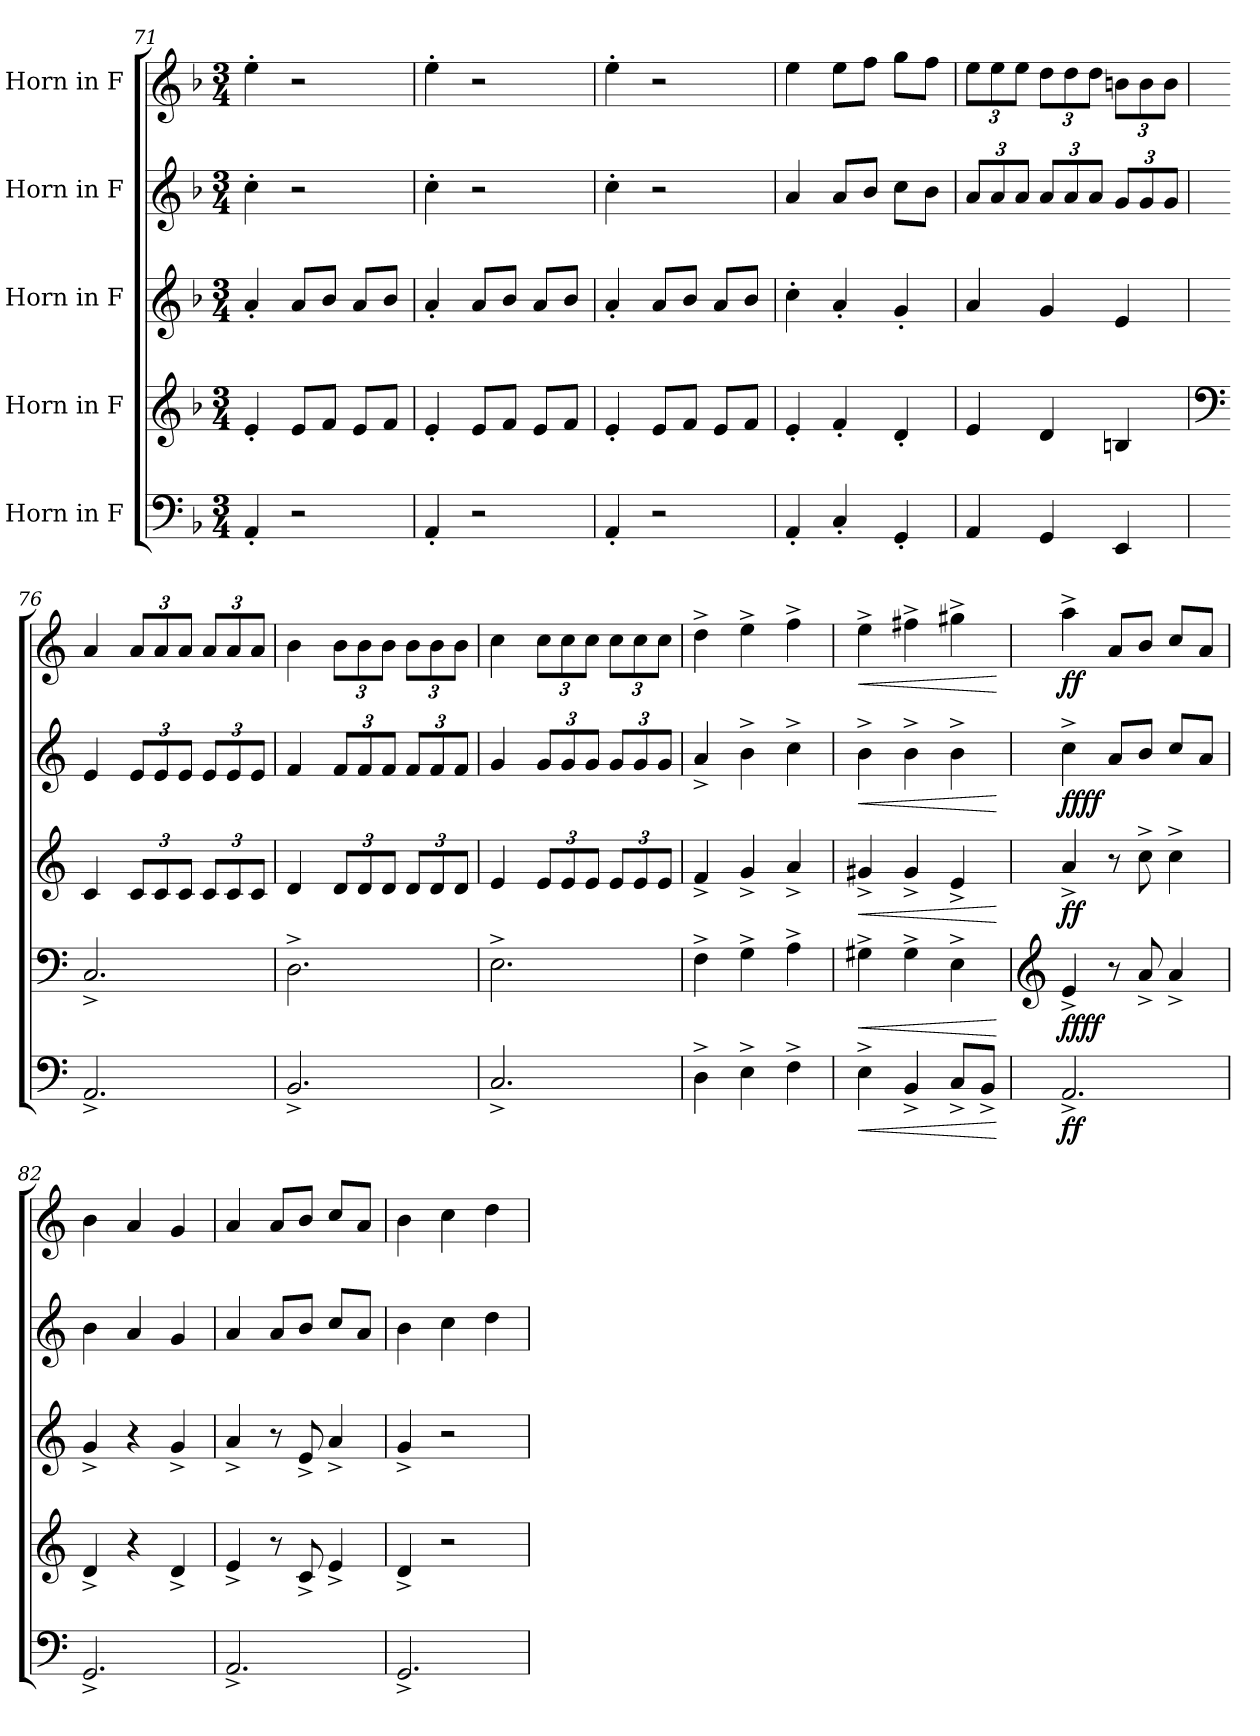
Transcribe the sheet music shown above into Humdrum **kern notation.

**kern	**dynam	**kern	**dynam	**kern	**dynam	**kern	**dynam	**kern	**dynam
*part5	*part5	*part4	*part4	*part3	*part3	*part2	*part2	*part1	*part1
*staff5	*staff5	*staff4	*staff4	*staff3	*staff3	*staff2	*staff2	*staff1	*staff1
*I"Horn in F	*	*I"Horn in F	*	*I"Horn in F	*	*I"Horn in F	*	*I"Horn in F	*
*clefF4	*	*clefG2	*	*clefG2	*	*clefG2	*	*clefG2	*
*ITrd4c7	*	*ITrd4c7	*	*ITrd4c7	*	*ITrd4c7	*	*ITrd4c7	*
*k[b-e-]	*	*k[b-e-]	*	*k[b-e-]	*	*k[b-e-]	*	*k[b-e-]	*
*M3/4	*	*M3/4	*	*M3/4	*	*M3/4	*	*M3/4	*
=71	=71	=71	=71	=71	=71	=71	=71	=71	=71
4DD'/	.	4A'/	.	4d'/	.	4f'\	.	4a'\	.
2r	.	8A/L	.	8d/L	.	2r	.	2r	.
.	.	8B-/J	.	8e-/J	.	.	.	.	.
.	.	8A/L	.	8d/L	.	.	.	.	.
.	.	8B-/J	.	8e-/J	.	.	.	.	.
=72	=72	=72	=72	=72	=72	=72	=72	=72	=72
4DD'/	.	4A'/	.	4d'/	.	4f'\	.	4a'\	.
2r	.	8A/L	.	8d/L	.	2r	.	2r	.
.	.	8B-/J	.	8e-/J	.	.	.	.	.
.	.	8A/L	.	8d/L	.	.	.	.	.
.	.	8B-/J	.	8e-/J	.	.	.	.	.
=73	=73	=73	=73	=73	=73	=73	=73	=73	=73
4DD'/	.	4A'/	.	4d'/	.	4f'\	.	4a'\	.
2r	.	8A/L	.	8d/L	.	2r	.	2r	.
.	.	8B-/J	.	8e-/J	.	.	.	.	.
.	.	8A/L	.	8d/L	.	.	.	.	.
.	.	8B-/J	.	8e-/J	.	.	.	.	.
=74	=74	=74	=74	=74	=74	=74	=74	=74	=74
4DD'/	.	4A'/	.	4f'\	.	4d/	.	4a\	.
4FF'/	.	4B-'/	.	4d'/	.	8d/L	.	8a\L	.
.	.	.	.	.	.	8e-/J	.	8b-\J	.
4CC'/	.	4G'/	.	4c'/	.	8f\L	.	8cc\L	.
.	.	.	.	.	.	8e-\J	.	8b-\J	.
!!LO:LB:g=z
=75	=75	=75	=75	=75	=75	=75	=75	=75	=75
*	*	*	*	*	*	*Xbrackettup	*	*Xbrackettup	*
4DD/	.	4A/	.	4d/	.	12d/L	.	12a\L	.
.	.	.	.	.	.	12d/	.	12a\	.
.	.	.	.	.	.	12d/J	.	12a\J	.
4CC/	.	4G/	.	4c/	.	12d/L	.	12g\L	.
.	.	.	.	.	.	12d/	.	12g\	.
.	.	.	.	.	.	12d/J	.	12g\J	.
4AAA/	.	4En/	.	4A/	.	12c/L	.	12en\L	.
.	.	.	.	.	.	12c/	.	12e\	.
.	.	.	.	.	.	12c/J	.	12e\J	.
=76	=76	=76	=76	=76	=76	=76	=76	=76	=76
*	*	*clefF4	*	*	*	*	*	*	*
*k[b-]	*	*k[b-]	*	*k[b-]	*	*k[b-]	*	*k[b-]	*
2.DD^/	.	2.FF^/	.	4F/	.	4A/	.	4d/	.
*	*	*	*	*Xbrackettup	*	*	*	*	*
.	.	.	.	12F/L	.	12A/L	.	12d/L	.
.	.	.	.	12F/	.	12A/	.	12d/	.
.	.	.	.	12F/J	.	12A/J	.	12d/J	.
.	.	.	.	12F/L	.	12A/L	.	12d/L	.
.	.	.	.	12F/	.	12A/	.	12d/	.
.	.	.	.	12F/J	.	12A/J	.	12d/J	.
=77	=77	=77	=77	=77	=77	=77	=77	=77	=77
2.EE^/	.	2.GG^\	.	4G/	.	4B-/	.	4e\	.
.	.	.	.	12G/L	.	12B-/L	.	12e\L	.
.	.	.	.	12G/	.	12B-/	.	12e\	.
.	.	.	.	12G/J	.	12B-/J	.	12e\J	.
.	.	.	.	12G/L	.	12B-/L	.	12e\L	.
.	.	.	.	12G/	.	12B-/	.	12e\	.
.	.	.	.	12G/J	.	12B-/J	.	12e\J	.
=78	=78	=78	=78	=78	=78	=78	=78	=78	=78
2.FF^/	.	2.AA^\	.	4A/	.	4c/	.	4f\	.
.	.	.	.	12A/L	.	12c/L	.	12f\L	.
.	.	.	.	12A/	.	12c/	.	12f\	.
.	.	.	.	12A/J	.	12c/J	.	12f\J	.
.	.	.	.	12A/L	.	12c/L	.	12f\L	.
.	.	.	.	12A/	.	12c/	.	12f\	.
.	.	.	.	12A/J	.	12c/J	.	12f\J	.
=79	=79	=79	=79	=79	=79	=79	=79	=79	=79
4GG^\	.	4BB-^\	.	4B-^/	.	4d^/	.	4g^\	.
4AA^\	.	4C^\	.	4c^/	.	4e^\	.	4a^\	.
4BB-^\	.	4D^\	.	4d^/	.	4f^\	.	4b-^\	.
!!LO:PB:g=z
=80	=80	=80	=80	=80	=80	=80	=80	=80	=80
!	!LO:HP:b	!	!LO:HP:b	!	!LO:HP:b	!	!LO:HP:b	!	!LO:HP:b
4AA^\	<	4C#X^\	<	4c#X^/	<	4e^\	<	4a^\	<
4EE^/	.	4C#^\	.	4c#^/	.	4e^\	.	4bn^\	.
8FF^/L	.	4AA^\	.	4A^/	.	4e^\	.	4cc#X^\	.
8EE^/J	.	.	.	.	.	.	.	.	.
.	[	.	[	.	[	.	[	.	[
=81	=81	=81	=81	=81	=81	=81	=81	=81	=81
*	*	*clefG2	*	*	*	*	*	*	*
!	!LO:DY:b	!	!LO:DY:b	!	!	!	!	!	!
!	!	!	!LO:DY:n=1:b	!	!LO:DY:b	!	!LO:DY:b	!	!
!	!	!	!	!	!	!	!LO:DY:n=1:b	!	!LO:DY:b
2.DD^/	ff	4A^/	ff ff	4d^/	ff	4f^\	ff ff	4dd^\	ff
.	.	8r	.	8r	.	8d/L	.	8d/L	.
.	.	8d^/	.	8f^\	.	8e/J	.	8e/J	.
.	.	4d^/	.	4f^\	.	8f/L	.	8f/L	.
.	.	.	.	.	.	8d/J	.	8d/J	.
=82	=82	=82	=82	=82	=82	=82	=82	=82	=82
2.CC^/	.	4G^/	.	4c^/	.	4e\	.	4e\	.
.	.	4r	.	4r	.	4d/	.	4d/	.
.	.	4G^/	.	4c^/	.	4c/	.	4c/	.
=83	=83	=83	=83	=83	=83	=83	=83	=83	=83
2.DD^/	.	4A^/	.	4d^/	.	4d/	.	4d/	.
.	.	8r	.	8r	.	8d/L	.	8d/L	.
.	.	8F^/	.	8A^/	.	8e/J	.	8e/J	.
.	.	4A^/	.	4d^/	.	8f/L	.	8f/L	.
.	.	.	.	.	.	8d/J	.	8d/J	.
=84	=84	=84	=84	=84	=84	=84	=84	=84	=84
2.CC^/	.	4G^/	.	4c^/	.	4e\	.	4e\	.
.	.	2r	.	2r	.	4f\	.	4f\	.
.	.	.	.	.	.	4g\	.	4g\	.
=	=	=	=	=	=	=	=	=	=
*-	*-	*-	*-	*-	*-	*-	*-	*-	*-
